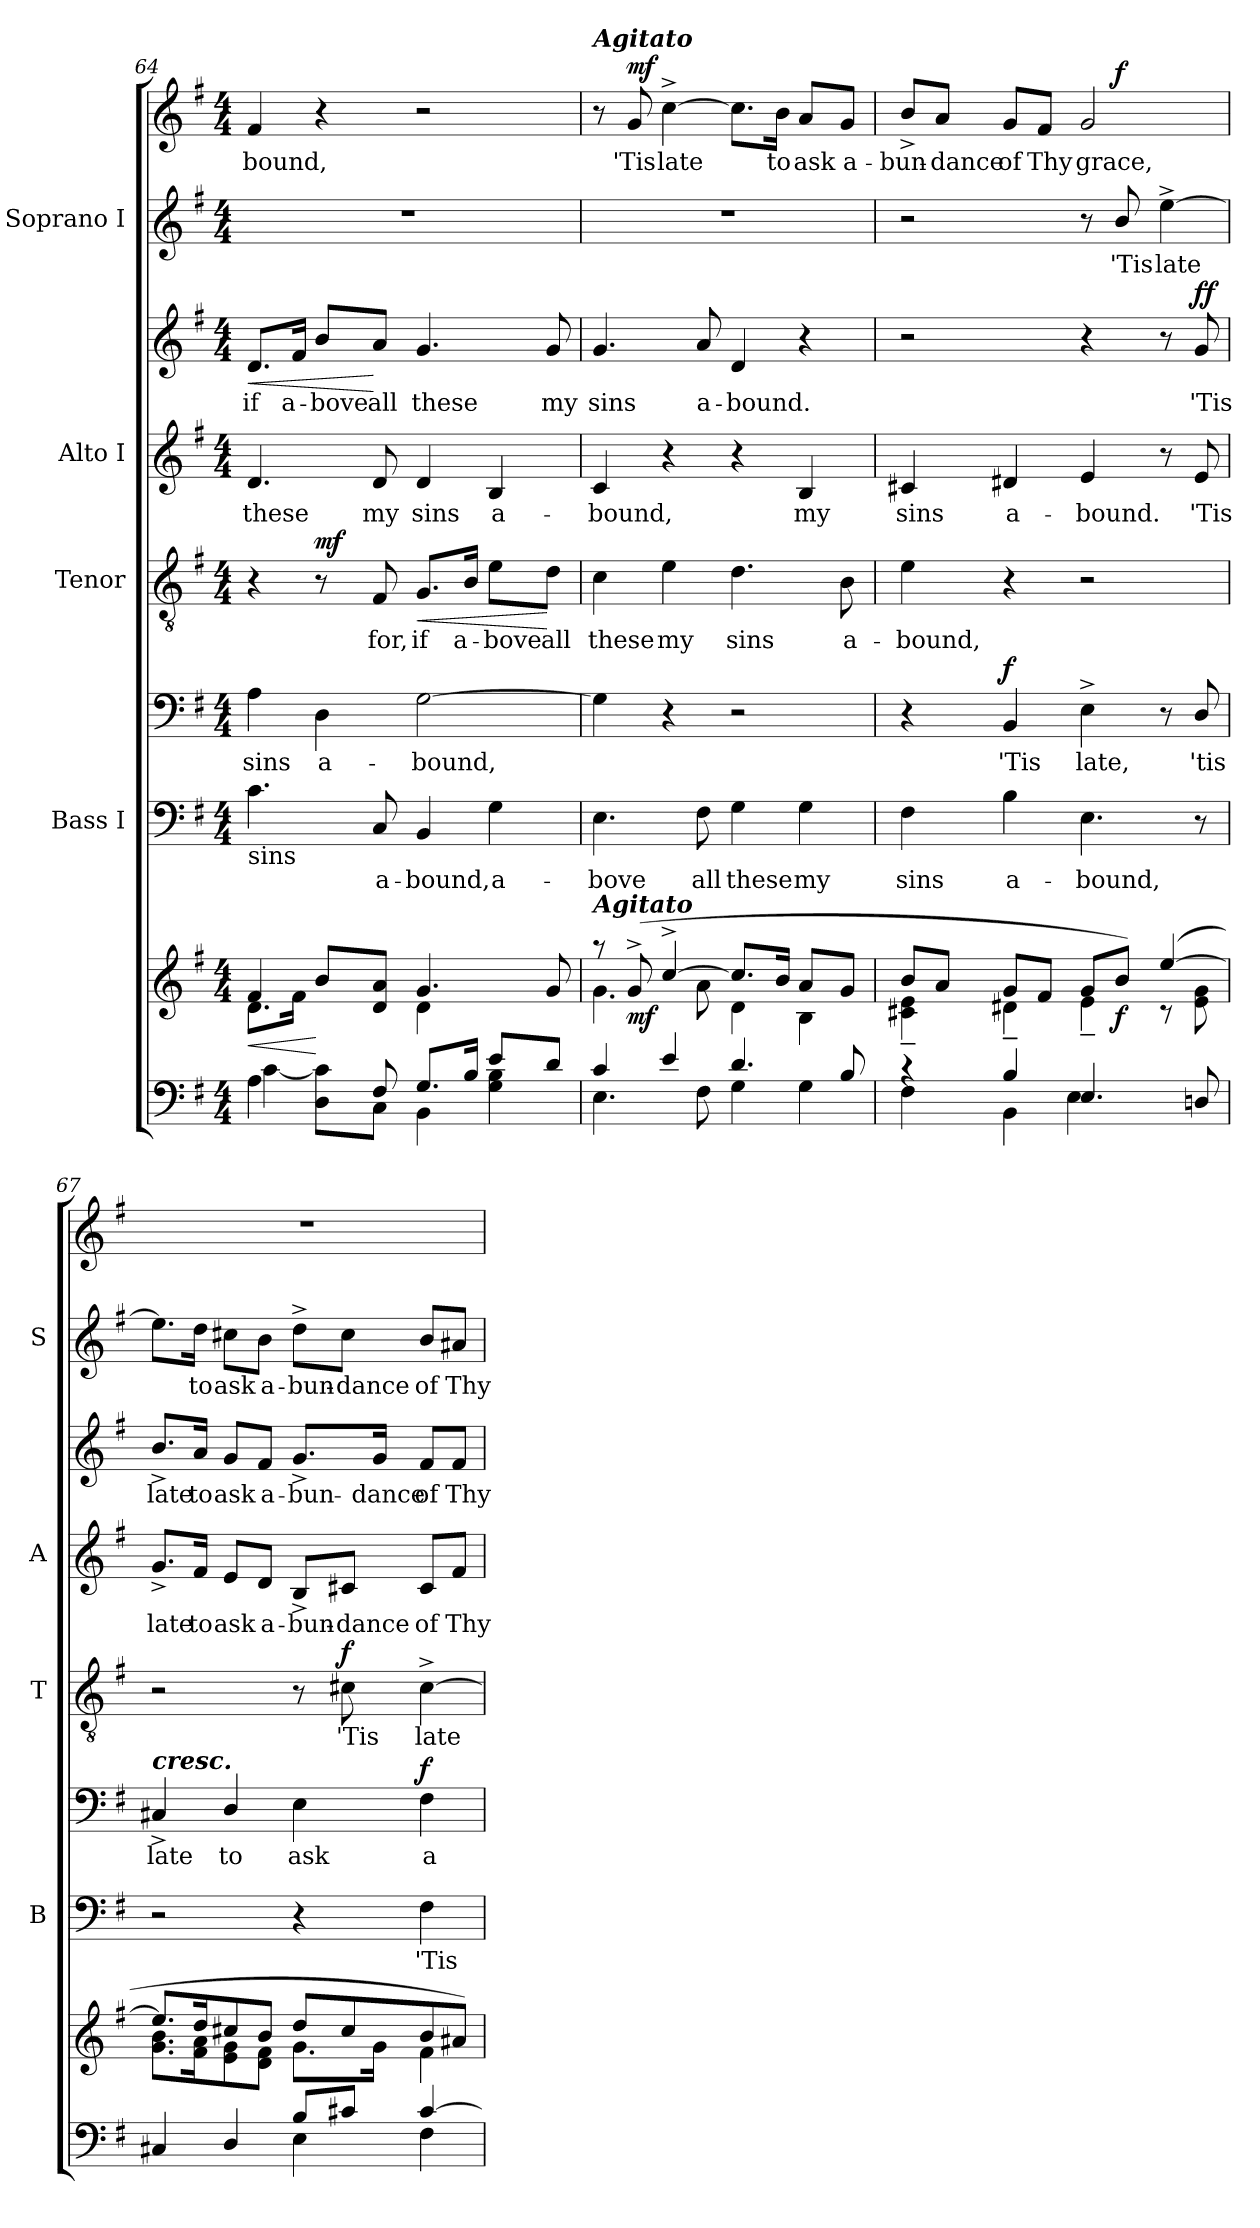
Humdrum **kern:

**kern	**kern	**dynam	**kern	**text	**kern	**text	**dynam	**kern	**text	**dynam	**kern	**text	**kern	**text	**dynam	**kern	**text	**kern	**text	**dynam
*part5	*part5	*part5	*part4	*part4	*part4	*part4	*part4	*part3	*part3	*part3	*part2	*part2	*part2	*part2	*part2	*part1	*part1	*part1	*part1	*part1
*staff9	*staff8	*staff8/9	*staff7	*staff7	*staff6	*staff6	*staff6/7	*staff5	*staff5	*staff5	*staff4	*staff4	*staff3	*staff3	*staff3/4	*staff2	*staff2	*staff1	*staff1	*staff1/2
*	*	*	*I"Bass I	*	*	*	*	*I"Tenor	*	*	*I"Alto I	*	*	*	*	*I"Soprano I	*	*	*	*
*	*	*	*I'B	*	*	*	*	*I'T	*	*	*I'A	*	*	*	*	*I'S	*	*	*	*
*clefF4	*clefG2	*	*clefF4	*	*clefF4	*	*	*clefGv2	*	*	*clefG2	*	*clefG2	*	*	*clefG2	*	*clefG2	*	*
*k[f#]	*k[f#]	*	*k[f#]	*	*k[f#]	*	*	*k[f#]	*	*	*k[f#]	*	*k[f#]	*	*	*k[f#]	*	*k[f#]	*	*
*G:	*G:	*	*G:	*	*G:	*	*	*G:	*	*	*G:	*	*G:	*	*	*G:	*	*G:	*	*
*M4/4	*M4/4	*	*M4/4	*	*M4/4	*	*	*M4/4	*	*	*M4/4	*	*M4/4	*	*	*M4/4	*	*M4/4	*	*
=64	=64	=64	=64	=64	=64	=64	=64	=64	=64	=64	=64	=64	=64	=64	=64	=64	=64	=64	=64	=64
*^	*	*	*	*	*	*	*	*	*	*	*	*	*	*	*	*	*	*	*	*
!	!	!	!	!LO:TX:b:t=sins	!	!	!	!	!	!	!	!	!	!	!	!	!	!	!	!	!
!	!	!	!LO:HP:b	!	!	!	!LO:LY:b	!	!	!	!	!	!LO:LY:b	!	!LO:LY:b	!LO:HP:b	!	!	!	!LO:LY:b	!
*	*	*^	*	*	*	*	*	*	*	*	*	*	*	*	*	*	*	*	*	*	*
4A\	[<4c\	4f#/	8.d\L	<	4.c\	.	4A\	sins	.	4r	.	.	4.d/	these	8.d/L	if	<	1r	.	4f#/	bound,	.
!	!	!	!	!	!	!	!	!	!	!	!	!	!	!	!	!LO:LY:b	!	!	!	!	!	!
.	.	.	16f#\Jk	.	.	.	.	.	.	.	.	.	.	.	16f#/Jk	a-	.	.	.	.	.	.
!	!	!	!	!	!	!	!	!LO:LY:b	!	!	!	!LO:DY:b	!	!	!	!LO:LY:b	!	!	!	!	!	!
8ryy	8D\ 8c\]L	4ryy	8b/L	[	.	.	4D\	a-	.	8r	.	mf	.	.	8b/L	-bove	.	.	.	4r	.	.
!	!	!	!	!	!	!LO:LY:b	!	!	!	!	!LO:LY:b	!	!	!LO:LY:b	!	!LO:LY:b	!	!	!	!	!	!
8F#/	8C\J	.	8d/ 8a/J	.	8C/	a-	.	.	.	8F#/	for,	.	8d/	my	8a/J	all	[	.	.	.	.	.
!	!	!	!	!	!	!LO:LY:b	!	!LO:LY:b	!	!	!LO:LY:b	!LO:HP:b	!	!LO:LY:b	!	!LO:LY:b	!	!	!	!	!	!
8.G/L	4BB\	4d\	4.g/	.	4BB/	-bound,	[2G\	-bound,	.	8.G/L	if	<	4d/	sins	4.g/	these	.	.	.	2r	.	.
!	!	!	!	!	!	!	!	!	!	!	!LO:LY:b	!	!	!	!	!	!	!	!	!	!	!
16B/Jk	.	.	.	.	.	.	.	.	.	16B/Jk	a-	.	.	.	.	.	.	.	.	.	.	.
!	!	!	!	!	!	!LO:LY:b	!	!	!	!	!LO:LY:b	!	!	!LO:LY:b	!	!	!	!	!	!	!	!
8e/L	4G\ 4B\	4ryy	.	.	4G\	a-	.	.	.	8e\L	-bove	.	4B/	a-	.	.	.	.	.	.	.	.
!	!	!	!	!	!	!	!	!	!	!	!LO:LY:b	!	!	!	!	!LO:LY:b	!	!	!	!	!	!
8d/J	.	.	8g/	.	.	.	.	.	.	8d\J	all	[	.	.	8g/	my	.	.	.	.	.	.
!!LO:PB:g=z
=65	=65	=65	=65	=65	=65	=65	=65	=65	=65	=65	=65	=65	=65	=65	=65	=65	=65	=65	=65	=65	=65	=65
!	!	!	!	!	!	!	!	!	!	!	!	!	!	!	!	!	!	!	!	!LO:TX:a:Bi:t=Agitato	!	!
!	!	!LO:TX:a:Bi:t=Agitato	!	!	!	!	!	!	!	!	!	!	!	!	!	!	!	!	!	!	!	!
!	!	!	!	!	!	!LO:LY:b	!	!	!	!	!LO:LY:b	!	!	!LO:LY:b	!	!LO:LY:b	!	!	!	!	!	!
4c/	4.E\	8raa	4.g\	.	4.E\	-bove	4G\]	.	.	4c\	these	.	4c/	bound,	4.g/	-sins	.	1r	.	8r	.	.
!	!	!	!	!LO:DY:b	!	!	!	!	!	!	!	!	!	!	!	!	!	!	!	!	!LO:LY:b	!LO:DY:b
.	.	(>8g^>/	.	mf	.	.	.	.	.	.	.	.	.	.	.	.	.	.	.	8g/	'Tis	mf
!	!	!	!	!	!	!	!	!	!	!	!LO:LY:b	!	!	!	!	!	!	!	!	!	!LO:LY:b	!
4e/	.	[>4cc^>/	.	.	.	.	4r	.	.	4e\	my	.	4r	.	.	.	.	.	.	[4cc^>\	late	.
!	!	!	!	!	!	!LO:LY:b	!	!	!	!	!	!	!	!	!	!LO:LY:b	!	!	!	!	!	!
.	8F#\	.	8a\	.	8F#\	all	.	.	.	.	.	.	.	.	8a/	a-	.	.	.	.	.	.
!	!	!	!	!	!	!LO:LY:b	!	!	!	!	!LO:LY:b	!	!	!	!	!LO:LY:b	!	!	!	!	!	!
4.d/	4G\	8.cc/L]	4d\	.	4G\	these	2r	.	.	4.d\	sins	.	4r	.	4d/	-bound.	.	.	.	8.cc\L]	.	.
!	!	!	!	!	!	!	!	!	!	!	!	!	!	!	!	!	!	!	!	!	!LO:LY:b	!
.	.	16b/Jk	.	.	.	.	.	.	.	.	.	.	.	.	.	.	.	.	.	16b\Jk	to	.
!	!	!	!	!	!	!LO:LY:b	!	!	!	!	!	!	!	!LO:LY:b	!	!	!	!	!	!	!LO:LY:b	!
.	4G\	8a/L	4B\	.	4G\	my	.	.	.	.	.	.	4B/	my	4r	.	.	.	.	8a/L	ask	.
!	!	!	!	!	!	!	!	!	!	!	!LO:LY:b	!	!	!	!	!	!	!	!	!	!LO:LY:b	!
8B/	.	8g/J	.	.	.	.	.	.	.	8B\	a-	.	.	.	.	.	.	.	.	8g/J	a-	.
=66	=66	=66	=66	=66	=66	=66	=66	=66	=66	=66	=66	=66	=66	=66	=66	=66	=66	=66	=66	=66	=66	=66
!	!	!	!	!	!	!LO:LY:b	!	!	!	!	!LO:LY:b	!	!	!LO:LY:b	!	!	!	!	!	!	!LO:LY:b	!
4rc	4F#\	8b/L	4c#X\~< 4e\~<	.	4F#\	sins	4r	.	.	4e\	-bound,	.	4c#X/	sins	2r	.	.	2r	.	8b^>/L	-bun-	.
!	!	!	!	!	!	!	!	!	!	!	!	!	!	!	!	!	!	!	!	!	!LO:LY:b	!
.	.	8a/J	.	.	.	.	.	.	.	.	.	.	.	.	.	.	.	.	.	8a/J	-dance	.
!	!	!	!	!	!	!LO:LY:b	!	!LO:LY:b	!LO:DY:b	!	!	!	!	!LO:LY:b	!	!	!	!	!	!	!LO:LY:b	!
4B/	4BB\	8g/L	4d#X~<\	.	4B\	a-	4BB/	'Tis	f	4r	.	.	4d#X/	a-	.	.	.	.	.	8g/L	of	.
!	!	!	!	!	!	!	!	!	!	!	!	!	!	!	!	!	!	!	!	!	!LO:LY:b	!
.	.	8f#/J	.	.	.	.	.	.	.	.	.	.	.	.	.	.	.	.	.	8f#/J	Thy	.
!	!	!	!	!	!	!LO:LY:b	!	!LO:LY:b	!	!	!	!	!	!LO:LY:b	!	!	!	!	!	!	!LO:LY:b	!
4.E/	4E\	8g/L	4e~<\	.	4.E\	-bound,	4E^>\	late,	.	2r	.	.	4e/	-bound.	4r	.	.	8r	.	2g/	grace,	.
!	!	!	!	!LO:DY:b	!	!	!	!	!	!	!	!	!	!	!	!	!	!	!LO:LY:b	!	!	!LO:DY:b=2
.	.	8b/J)	.	f	.	.	.	.	.	.	.	.	.	.	.	.	.	8b/	'Tis	.	.	f
!	!	!	!	!	!	!	!	!	!	!	!	!	!	!	!	!	!	!	!LO:LY:b	!	!	!
.	4ryy	(>[>4ee/	8rc	.	.	.	8r	.	.	.	.	.	8r	.	8r	.	.	[4ee^>\	late	.	.	.
!	!	!	!	!	!	!	!	!LO:LY:b	!	!	!	!	!	!LO:LY:b	!	!LO:LY:b	!LO:DY:b=2	!	!	!	!	!
!	!	!	!	!	!	!	!	!	!	!	!	!	!	!	!	!	!LO:DY:n=1:b	!	!	!	!	!
8Dn/	.	.	8e\ 8g\	.	8r	.	8D/	'tis	.	.	.	.	8e/	'Tis	8g/	'Tis	f f	.	.	.	.	.
=67	=67	=67	=67	=67	=67	=67	=67	=67	=67	=67	=67	=67	=67	=67	=67	=67	=67	=67	=67	=67	=67	=67
!	!	!	!	!	!	!	!LO:TX:a:Bi:t=cresc.	!	!	!	!	!	!	!	!	!	!	!	!	!	!	!
!	!	!	!	!	!	!	!	!LO:LY:b	!	!	!	!	!	!LO:LY:b	!	!LO:LY:b	!	!	!	!	!	!
4C#X/	2ryy	8.ee/L]	8.g\ 8.b\L	.	2r	.	4C#X^</	late	.	2r	.	.	8.g^</L	late	8.b^>/L	late	.	8.ee\L]	.	1r	.	.
!	!	!	!	!	!	!	!	!	!	!	!	!	!	!LO:LY:b	!	!LO:LY:b	!	!	!LO:LY:b	!	!	!
.	.	16dd/k	16f#\ 16a\k	.	.	.	.	.	.	.	.	.	16f#/Jk	to	16a/Jk	to	.	16dd\Jk	to	.	.	.
!	!	!	!	!	!	!	!	!LO:LY:b	!	!	!	!	!	!LO:LY:b	!	!LO:LY:b	!	!	!LO:LY:b	!	!	!
4D/	.	8cc#X/	8e\ 8g\	.	.	.	4D/	to	.	.	.	.	8e/L	ask	8g/L	ask	.	8cc#X\L	ask	.	.	.
!	!	!	!	!	!	!	!	!	!	!	!	!	!	!LO:LY:b	!	!LO:LY:b	!	!	!LO:LY:b	!	!	!
.	.	8b/J	8d\ 8f#\J	.	.	.	.	.	.	.	.	.	8d/J	a-	8f#/J	a-	.	8b\J	a-	.	.	.
!	!	!	!	!	!	!	!	!LO:LY:b	!	!	!	!	!	!LO:LY:b	!	!LO:LY:b	!	!	!LO:LY:b	!	!	!
8B/L	4E\	8dd/L	8.g\L	.	4r	.	4E\	ask	.	8r	.	.	8B^</L	-bun-	8.g^</L	-bun-	.	8dd^>\L	-bun-	.	.	.
!	!	!	!	!	!	!	!	!	!	!	!LO:LY:b	!LO:DY:b	!	!LO:LY:b	!	!	!	!	!LO:LY:b	!	!	!
8c#X/J	.	8cc#/	.	.	.	.	.	.	.	8c#X\	'Tis	f	8c#X/J	-dance	.	.	.	8cc#\J	-dance	.	.	.
!	!	!	!	!	!	!	!	!	!	!	!	!	!	!	!	!LO:LY:b	!	!	!	!	!	!
.	.	.	16g\Jk	.	.	.	.	.	.	.	.	.	.	.	16g/Jk	-dance	.	.	.	.	.	.
!	!	!	!	!	!	!LO:LY:b	!	!LO:LY:b	!LO:DY:b=2	!	!LO:LY:b	!	!	!LO:LY:b	!	!LO:LY:b	!	!	!LO:LY:b	!	!	!
[>4c#/	4F#\	8b/	4f#\	.	4F#\	-'Tis	4F#\	a-	f	[4c#^>\	late	.	8c#/L	of	8f#/L	of	.	8b/L	of	.	.	.
!	!	!	!	!	!	!	!	!	!	!	!	!	!	!LO:LY:b	!	!LO:LY:b	!	!	!LO:LY:b	!	!	!
.	.	8a#X/J)	.	.	.	.	.	.	.	.	.	.	8f#/J	Thy	8f#/J	Thy	.	8a#X/J	Thy	.	.	.
*v	*v	*	*	*	*	*	*	*	*	*	*	*	*	*	*	*	*	*	*	*	*	*
*	*v	*v	*	*	*	*	*	*	*	*	*	*	*	*	*	*	*	*	*	*	*
=	=	=	=	=	=	=	=	=	=	=	=	=	=	=	=	=	=	=	=	=
*-	*-	*-	*-	*-	*-	*-	*-	*-	*-	*-	*-	*-	*-	*-	*-	*-	*-	*-	*-	*-
